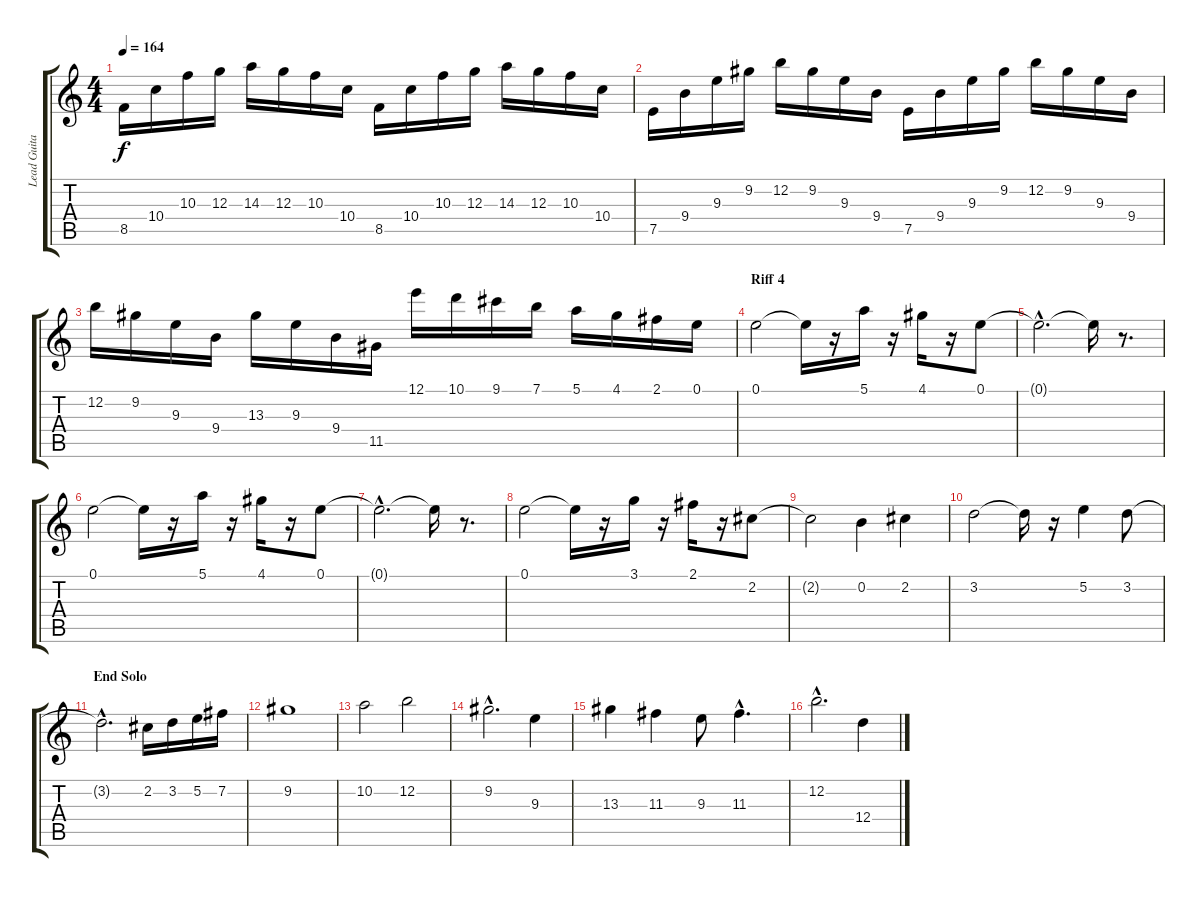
\track ("Lead Guitar 1" "Lead Guita") {instrument distortionguitar}
\staff {score tabs}
\tuning (E4 B3 G3 D3 A2 E2) {hide}
\ts (4 4)
\tempo 164
\clef g2
\ks c
8.5.16{dy f} 10.4.16 10.3.16 12.3.16 14.3.16 12.3.16 10.3.16 10.4.16 8.5.16 10.4.16 10.3.16 12.3.16 14.3.16 12.3.16 10.3.16 10.4.16 |
7.5.16 9.4.16 9.3.16 9.2.16 12.2.16 9.2.16 9.3.16 9.4.16 7.5.16 9.4.16 9.3.16 9.2.16 12.2.16 9.2.16 9.3.16 9.4.16 |
12.2.16 9.2.16 9.3.16 9.4.16 13.3.16 9.3.16 9.4.16 11.5.16 12.1.16 10.1.16 9.1.16 7.1.16 5.1.16 4.1.16 2.1.16 0.1.16 |
\section ("" "Riff 4")
0.1.2 0.1{t}.16 r.16 5.1.16 r.16 4.1.16 r.16 0.1.8 |
0.1{hac t}.2{d} 0.1{t}.16 r.8{d} |
0.1.2 0.1{t}.16 r.16 5.1.16 r.16 4.1.16 r.16 0.1.8 |
0.1{hac t}.2{d} 0.1{t}.16 r.8{d} |
0.1.2 0.1{t}.16 r.16 3.1.16 r.16 2.1.16 r.16 2.2.8 |
2.2{t}.2 0.2.4 2.2.4 |
3.2.2 3.2{t}.16 r.16 5.2.4 3.2.8 |
\section ("" "End Solo")
3.2{hac t}.2{d} 2.2.16 3.2.16 5.2.16 7.2.16 |
9.2.1 |
10.2.2 12.2.2 |
9.2{hac}.2{d} 9.3.4 |
13.3.4 11.3.4 9.3.8 11.3{hac}.4{d} |
12.2{hac}.2{d} 12.4.4
